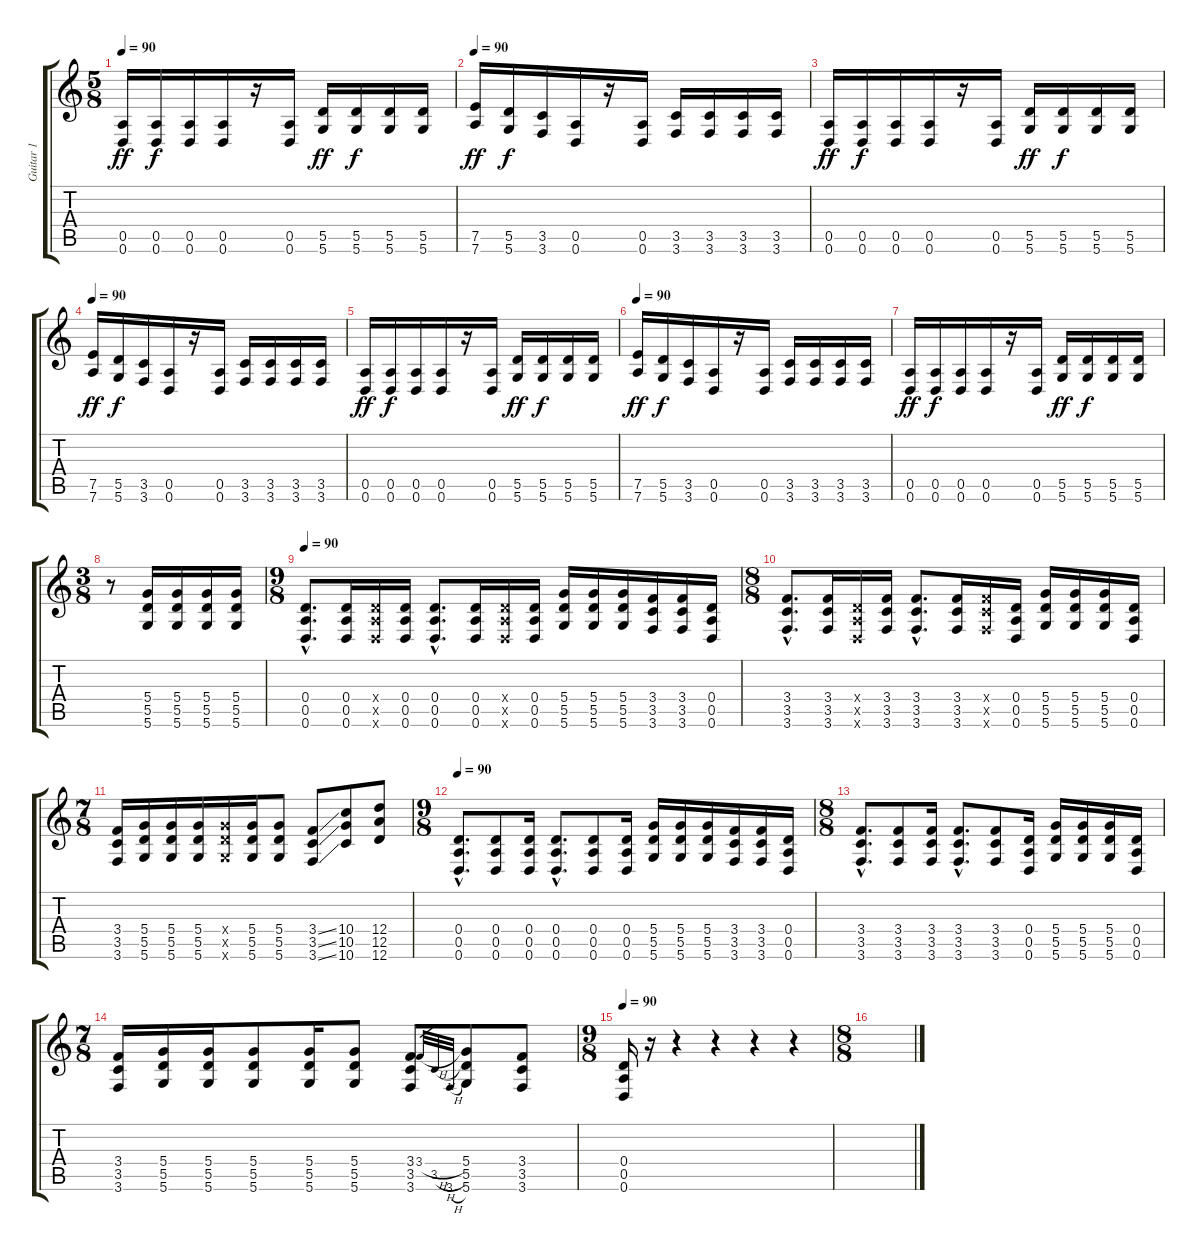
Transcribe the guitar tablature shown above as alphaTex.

\track ("Guitar 1" "Guitar 1") {instrument distortionguitar}
\staff {score tabs}
\tuning (E4 B3 G3 D3 A2 D2) {hide}
\ts (5 8)
\tempo 90
\clef g2
\ks c
(0.5 0.6).16{dy ff} (0.5 0.6).16{dy f} (0.5 0.6).16 (0.5 0.6).16 r.16 (0.5 0.6).16 (5.5 5.6).16{dy ff} (5.5 5.6).16{dy f} (5.5 5.6).16 (5.5 5.6).16 |
\tempo 90
(7.5 7.6).16{dy ff volume 8 instrument overdrivenguitar} (5.5 5.6).16{dy f} (3.5 3.6).16 (0.5 0.6).16 r.16 (0.5 0.6).16 (3.5 3.6).16 (3.5 3.6).16 (3.5 3.6).16 (3.5 3.6).16 |
(0.5 0.6).16{dy ff} (0.5 0.6).16{dy f} (0.5 0.6).16 (0.5 0.6).16 r.16 (0.5 0.6).16 (5.5 5.6).16{dy ff} (5.5 5.6).16{dy f} (5.5 5.6).16 (5.5 5.6).16 |
\tempo 90
(7.5 7.6).16{dy ff volume 8 instrument overdrivenguitar} (5.5 5.6).16{dy f} (3.5 3.6).16 (0.5 0.6).16 r.16 (0.5 0.6).16 (3.5 3.6).16 (3.5 3.6).16 (3.5 3.6).16 (3.5 3.6).16 |
(0.5 0.6).16{dy ff} (0.5 0.6).16{dy f} (0.5 0.6).16 (0.5 0.6).16 r.16 (0.5 0.6).16 (5.5 5.6).16{dy ff} (5.5 5.6).16{dy f} (5.5 5.6).16 (5.5 5.6).16 |
\tempo 90
(7.5 7.6).16{dy ff volume 8 instrument overdrivenguitar} (5.5 5.6).16{dy f} (3.5 3.6).16 (0.5 0.6).16 r.16 (0.5 0.6).16 (3.5 3.6).16 (3.5 3.6).16 (3.5 3.6).16 (3.5 3.6).16 |
(0.5 0.6).16{dy ff} (0.5 0.6).16{dy f} (0.5 0.6).16 (0.5 0.6).16 r.16 (0.5 0.6).16 (5.5 5.6).16{dy ff} (5.5 5.6).16{dy f} (5.5 5.6).16 (5.5 5.6).16 |
\ts (3 8)
r.8 (5.4 5.5 5.6).16{volume 13 instrument distortionguitar} (5.4 5.5 5.6).16 (5.4 5.5 5.6).16 (5.4 5.5 5.6).16 |
\ts (9 8)
\tempo 90
(0.4{hac} 0.5{hac} 0.6{hac}).8{d volume 13 instrument distortionguitar} (0.4 0.5 0.6).16 (0.4{x} 0.5{x} 0.6{x}).16 (0.4 0.5 0.6).16 (0.4{hac} 0.5{hac} 0.6{hac}).8{d} (0.4 0.5 0.6).16 (0.4{x} 0.5{x} 0.6{x}).16 (0.4 0.5 0.6).16 (5.4 5.5 5.6).16 (5.4 5.5 5.6).16 (5.4 5.5 5.6).16 (3.4 3.5 3.6).16 (3.4 3.5 3.6).16 (0.4 0.5 0.6).16 |
\ts (8 8)
(3.4{hac} 3.5{hac} 3.6{hac}).8{d} (3.4 3.5 3.6).16 (0.4{x} 0.5{x} 0.6{x}).16 (3.4 3.5 3.6).16 (3.4{hac} 3.5{hac} 3.6{hac}).8{d} (3.4 3.5 3.6).16 (3.4{x} 3.5{x} 3.6{x}).16 (0.4 0.5 0.6).16 (5.4 5.5 5.6).16 (5.4 5.5 5.6).16 (5.4 5.5 5.6).16 (0.4 0.5 0.6).16 |
\ts (7 8)
(3.4 3.5 3.6).16 (5.4 5.5 5.6).16 (5.4 5.5 5.6).16 (5.4 5.5 5.6).16 (5.4{x} 5.5{x} 5.6{x}).16 (5.4 5.5 5.6).16 (5.4 5.5 5.6).8 (3.4{ss} 3.5{ss} 3.6{ss}).8 (10.4 10.5 10.6).8 (12.4 12.5 12.6).8 |
\ts (9 8)
\tempo 90
(0.4{hac} 0.5{hac} 0.6{hac}).8{d volume 13 instrument distortionguitar} (0.4 0.5 0.6).8 (0.4 0.5 0.6).16 (0.4{hac} 0.5{hac} 0.6{hac}).8{d} (0.4 0.5 0.6).8 (0.4 0.5 0.6).16 (5.4 5.5 5.6).16 (5.4 5.5 5.6).16 (5.4 5.5 5.6).16 (3.4 3.5 3.6).16 (3.4 3.5 3.6).16 (0.4 0.5 0.6).16 |
\ts (8 8)
(3.4{hac} 3.5{hac} 3.6{hac}).8{d} (3.4 3.5 3.6).8 (3.4 3.5 3.6).16 (3.4{hac} 3.5{hac} 3.6{hac}).8{d} (3.4 3.5 3.6).8 (0.4 0.5 0.6).16 (5.4 5.5 5.6).16 (5.4 5.5 5.6).16 (5.4 5.5 5.6).16 (0.4 0.5 0.6).16 |
\ts (7 8)
(3.4 3.5 3.6).16 (5.4 5.5 5.6).16 (5.4 5.5 5.6).16 (5.4 5.5 5.6).8 (5.4 5.5 5.6).16 (5.4 5.5 5.6).8 (3.4 3.5 3.6).8 3.4{h}.32{gr} 3.5{h}.32{gr} 3.6{h}.32{gr} (5.4 5.5 5.6).8 (3.4 3.5 3.6).8 |
\ts (9 8)
\tempo 90
(0.4 0.5 0.6).16 r.16 r.4 r.4 r.4 r.4 |
\ts (8 8)
